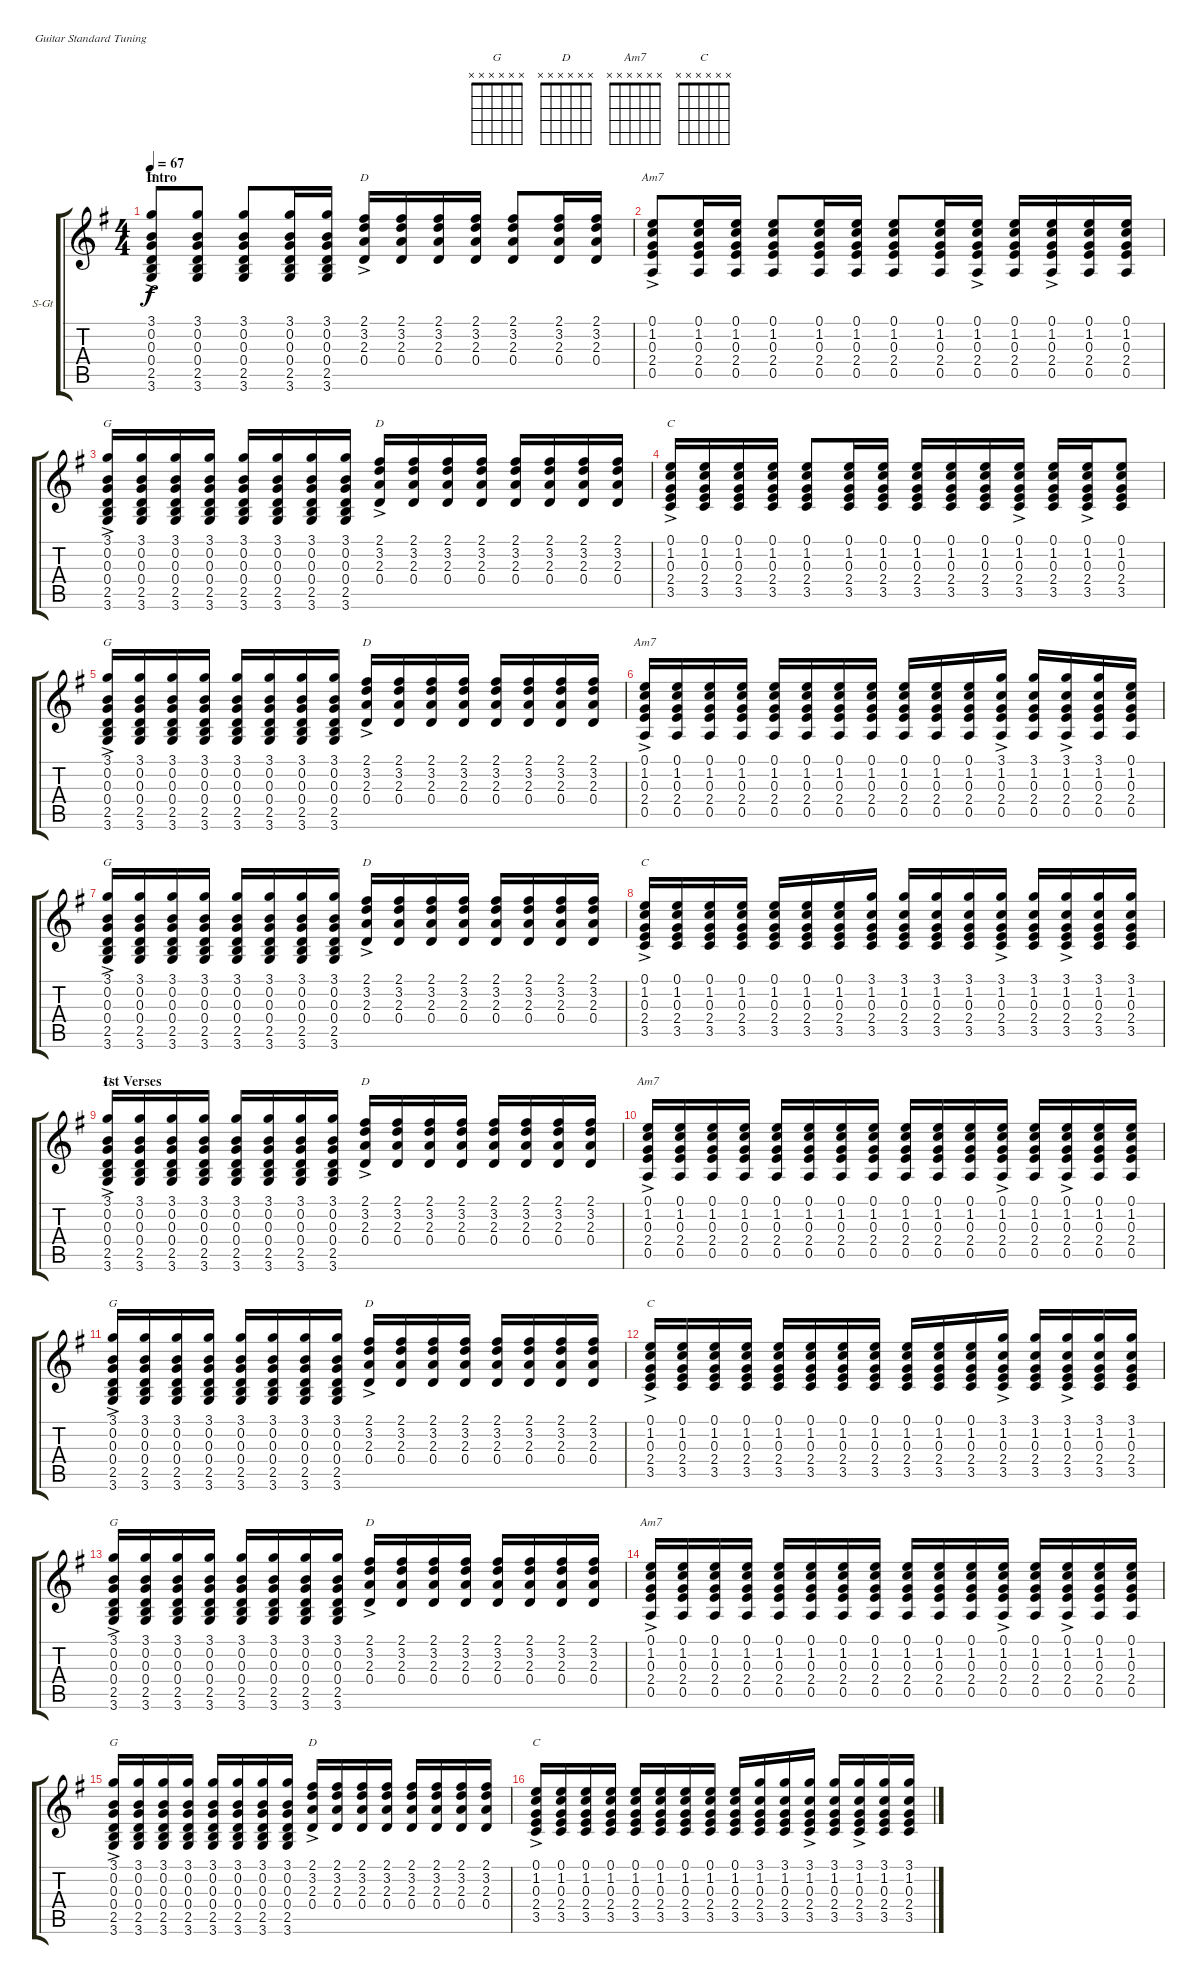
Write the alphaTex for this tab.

\bracketExtendMode groupsimilarinstruments
\firstSystemTrackNameOrientation horizontal
\otherSystemsTrackNameOrientation horizontal
\track ("Gtr 1" "S-Gt") {instrument acousticgrandpiano}
\staff {score tabs}
\tuning (E4 B3 G3 D3 A2 E2)
\displaytranspose 12
\chord ("G" 3 0 0 0 2 3)
\chord ("D" 2 3 2 0 x x) {barre 2}
\chord ("Am7" 0 1 0 2 0 x)
\chord ("G" x x x x x x)
\chord ("D" x x x x x x)
\chord ("C" 0 1 0 2 3 x)
\chord ("Am7" x x x x x x)
\chord ("C" x x x x x x)
\ts (4 4)
\beaming (8 2 2 2 2)
\section ("" "Intro")
\tempo 67
\clef g2
\ks g
(3.1{ac} 0.2{ac} 0.3{ac} 0.4{ac} 2.5{ac} 3.6{ac}).8{ch "G" dy f instrument acousticgrandpiano} (3.1 0.2 0.3 0.4 2.5 3.6).8 (3.1 0.2 0.3 0.4 2.5 3.6).8 (3.1 0.2 0.3 0.4 2.5 3.6).16 (3.1 0.2 0.3 0.4 2.5 3.6).16 (2.1{ac} 3.2{ac} 2.3{ac} 0.4{ac}).16{ch "D"} (2.1 3.2 2.3 0.4).16 (2.1 3.2 2.3 0.4).16 (2.1 3.2 2.3 0.4).16 (2.1 3.2 2.3 0.4).8 (2.1 3.2 2.3 0.4).16 (2.1 3.2 2.3 0.4).16 |
(0.1{ac} 1.2{ac} 0.3{ac} 2.4{ac} 0.5{ac}).8{ch "Am7"} (0.1 1.2 0.3 2.4 0.5).16 (0.1 1.2 0.3 2.4 0.5).16 (0.1 1.2 0.3 2.4 0.5).8 (0.1 1.2 0.3 2.4 0.5).16 (0.1 1.2 0.3 2.4 0.5).16 (0.1 1.2 0.3 2.4 0.5).8 (0.1 1.2 0.3 2.4 0.5).16 (0.1{ac} 1.2{ac} 0.3{ac} 2.4{ac} 0.5{ac}).16 (0.1 1.2 0.3 2.4 0.5).16 (0.1{ac} 1.2{ac} 0.3{ac} 2.4{ac} 0.5{ac}).16 (0.1 1.2 0.3 2.4 0.5).16 (0.1 1.2 0.3 2.4 0.5).16 |
(3.1{ac} 0.2{ac} 0.3{ac} 0.4{ac} 2.5{ac} 3.6{ac}).16{ch "G"} (3.1 0.2 0.3 0.4 2.5 3.6).16 (3.1 0.2 0.3 0.4 2.5 3.6).16 (3.1 0.2 0.3 0.4 2.5 3.6).16 (3.1 0.2 0.3 0.4 2.5 3.6).16 (3.1 0.2 0.3 0.4 2.5 3.6).16 (3.1 0.2 0.3 0.4 2.5 3.6).16 (3.1 0.2 0.3 0.4 2.5 3.6).16 (2.1{ac} 3.2{ac} 2.3{ac} 0.4{ac}).16{ch "D"} (2.1 3.2 2.3 0.4).16 (2.1 3.2 2.3 0.4).16 (2.1 3.2 2.3 0.4).16 (2.1 3.2 2.3 0.4).16 (2.1 3.2 2.3 0.4).16 (2.1 3.2 2.3 0.4).16 (2.1 3.2 2.3 0.4).16 |
(0.1{ac} 1.2{ac} 0.3{ac} 2.4{ac} 3.5{ac}).16{ch "C"} (0.1 1.2 0.3 2.4 3.5).16 (0.1 1.2 0.3 2.4 3.5).16 (0.1 1.2 0.3 2.4 3.5).16 (0.1 1.2 0.3 2.4 3.5).8 (0.1 1.2 0.3 2.4 3.5).16 (0.1 1.2 0.3 2.4 3.5).16 (0.1 1.2 0.3 2.4 3.5).16 (0.1 1.2 0.3 2.4 3.5).16 (0.1 1.2 0.3 2.4 3.5).16 (0.1{ac} 1.2{ac} 0.3{ac} 2.4{ac} 3.5{ac}).16 (0.1 1.2 0.3 2.4 3.5).16 (0.1{ac} 1.2{ac} 0.3{ac} 2.4{ac} 3.5{ac}).16 (0.1 1.2 0.3 2.4 3.5).8 |
(3.1{ac} 0.2{ac} 0.3{ac} 0.4{ac} 2.5{ac} 3.6{ac}).16{ch "G"} (3.1 0.2 0.3 0.4 2.5 3.6).16 (3.1 0.2 0.3 0.4 2.5 3.6).16 (3.1 0.2 0.3 0.4 2.5 3.6).16 (3.1 0.2 0.3 0.4 2.5 3.6).16 (3.1 0.2 0.3 0.4 2.5 3.6).16 (3.1 0.2 0.3 0.4 2.5 3.6).16 (3.1 0.2 0.3 0.4 2.5 3.6).16 (2.1{ac} 3.2{ac} 2.3{ac} 0.4{ac}).16{ch "D"} (2.1 3.2 2.3 0.4).16 (2.1 3.2 2.3 0.4).16 (2.1 3.2 2.3 0.4).16 (2.1 3.2 2.3 0.4).16 (2.1 3.2 2.3 0.4).16 (2.1 3.2 2.3 0.4).16 (2.1 3.2 2.3 0.4).16 |
(0.1{ac} 1.2{ac} 0.3{ac} 2.4{ac} 0.5{ac}).16{ch "Am7"} (0.1 1.2 0.3 2.4 0.5).16 (0.1 1.2 0.3 2.4 0.5).16 (0.1 1.2 0.3 2.4 0.5).16 (0.1 1.2 0.3 2.4 0.5).16 (0.1 1.2 0.3 2.4 0.5).16 (0.1 1.2 0.3 2.4 0.5).16 (0.1 1.2 0.3 2.4 0.5).16 (0.1 1.2 0.3 2.4 0.5).16 (0.1 1.2 0.3 2.4 0.5).16 (0.1 1.2 0.3 2.4 0.5).16 (3.1{ac} 1.2{ac} 0.3{ac} 2.4{ac} 0.5{ac}).16 (3.1 1.2 0.3 2.4 0.5).16 (3.1{ac} 1.2{ac} 0.3{ac} 2.4{ac} 0.5{ac}).16 (3.1 1.2 0.3 2.4 0.5).16 (0.1 1.2 0.3 2.4 0.5).16 |
(3.1{ac} 0.2{ac} 0.3{ac} 0.4{ac} 2.5{ac} 3.6{ac}).16{ch "G"} (3.1 0.2 0.3 0.4 2.5 3.6).16 (3.1 0.2 0.3 0.4 2.5 3.6).16 (3.1 0.2 0.3 0.4 2.5 3.6).16 (3.1 0.2 0.3 0.4 2.5 3.6).16 (3.1 0.2 0.3 0.4 2.5 3.6).16 (3.1 0.2 0.3 0.4 2.5 3.6).16 (3.1 0.2 0.3 0.4 2.5 3.6).16 (2.1{ac} 3.2{ac} 2.3{ac} 0.4{ac}).16{ch "D"} (2.1 3.2 2.3 0.4).16 (2.1 3.2 2.3 0.4).16 (2.1 3.2 2.3 0.4).16 (2.1 3.2 2.3 0.4).16 (2.1 3.2 2.3 0.4).16 (2.1 3.2 2.3 0.4).16 (2.1 3.2 2.3 0.4).16 |
(0.1{ac} 1.2{ac} 0.3{ac} 2.4{ac} 3.5{ac}).16{ch "C"} (0.1 1.2 0.3 2.4 3.5).16 (0.1 1.2 0.3 2.4 3.5).16 (0.1 1.2 0.3 2.4 3.5).16 (0.1 1.2 0.3 2.4 3.5).16 (0.1 1.2 0.3 2.4 3.5).16 (0.1 1.2 0.3 2.4 3.5).16 (3.1 1.2 0.3 2.4 3.5).16 (3.1 1.2 0.3 2.4 3.5).16 (3.1 1.2 0.3 2.4 3.5).16 (3.1 1.2 0.3 2.4 3.5).16 (3.1{ac} 1.2{ac} 0.3{ac} 2.4{ac} 3.5{ac}).16 (3.1 1.2 0.3 2.4 3.5).16 (3.1{ac} 1.2{ac} 0.3{ac} 2.4{ac} 3.5{ac}).16 (3.1 1.2 0.3 2.4 3.5).16 (3.1 1.2 0.3 2.4 3.5).16 |
\section ("" "1st Verses")
(3.1{ac} 0.2{ac} 0.3{ac} 0.4{ac} 2.5{ac} 3.6{ac}).16{ch "G"} (3.1 0.2 0.3 0.4 2.5 3.6).16 (3.1 0.2 0.3 0.4 2.5 3.6).16 (3.1 0.2 0.3 0.4 2.5 3.6).16 (3.1 0.2 0.3 0.4 2.5 3.6).16 (3.1 0.2 0.3 0.4 2.5 3.6).16 (3.1 0.2 0.3 0.4 2.5 3.6).16 (3.1 0.2 0.3 0.4 2.5 3.6).16 (2.1{ac} 3.2{ac} 2.3{ac} 0.4{ac}).16{ch "D"} (2.1 3.2 2.3 0.4).16 (2.1 3.2 2.3 0.4).16 (2.1 3.2 2.3 0.4).16 (2.1 3.2 2.3 0.4).16 (2.1 3.2 2.3 0.4).16 (2.1 3.2 2.3 0.4).16 (2.1 3.2 2.3 0.4).16 |
(0.1{ac} 1.2{ac} 0.3{ac} 2.4{ac} 0.5{ac}).16{ch "Am7"} (0.1 1.2 0.3 2.4 0.5).16 (0.1 1.2 0.3 2.4 0.5).16 (0.1 1.2 0.3 2.4 0.5).16 (0.1 1.2 0.3 2.4 0.5).16 (0.1 1.2 0.3 2.4 0.5).16 (0.1 1.2 0.3 2.4 0.5).16 (0.1 1.2 0.3 2.4 0.5).16 (0.1 1.2 0.3 2.4 0.5).16 (0.1 1.2 0.3 2.4 0.5).16 (0.1 1.2 0.3 2.4 0.5).16 (0.1{ac} 1.2{ac} 0.3{ac} 2.4{ac} 0.5{ac}).16 (0.1 1.2 0.3 2.4 0.5).16 (0.1{ac} 1.2{ac} 0.3{ac} 2.4{ac} 0.5{ac}).16 (0.1 1.2 0.3 2.4 0.5).16 (0.1 1.2 0.3 2.4 0.5).16 |
(3.1{ac} 0.2{ac} 0.3{ac} 0.4{ac} 2.5{ac} 3.6{ac}).16{ch "G"} (3.1 0.2 0.3 0.4 2.5 3.6).16 (3.1 0.2 0.3 0.4 2.5 3.6).16 (3.1 0.2 0.3 0.4 2.5 3.6).16 (3.1 0.2 0.3 0.4 2.5 3.6).16 (3.1 0.2 0.3 0.4 2.5 3.6).16 (3.1 0.2 0.3 0.4 2.5 3.6).16 (3.1 0.2 0.3 0.4 2.5 3.6).16 (2.1{ac} 3.2{ac} 2.3{ac} 0.4{ac}).16{ch "D"} (2.1 3.2 2.3 0.4).16 (2.1 3.2 2.3 0.4).16 (2.1 3.2 2.3 0.4).16 (2.1 3.2 2.3 0.4).16 (2.1 3.2 2.3 0.4).16 (2.1 3.2 2.3 0.4).16 (2.1 3.2 2.3 0.4).16 |
(0.1{ac} 1.2{ac} 0.3{ac} 2.4{ac} 3.5{ac}).16{ch "C"} (0.1 1.2 0.3 2.4 3.5).16 (0.1 1.2 0.3 2.4 3.5).16 (0.1 1.2 0.3 2.4 3.5).16 (0.1 1.2 0.3 2.4 3.5).16 (0.1 1.2 0.3 2.4 3.5).16 (0.1 1.2 0.3 2.4 3.5).16 (0.1 1.2 0.3 2.4 3.5).16 (0.1 1.2 0.3 2.4 3.5).16 (0.1 1.2 0.3 2.4 3.5).16 (0.1 1.2 0.3 2.4 3.5).16 (3.1{ac} 1.2{ac} 0.3{ac} 2.4{ac} 3.5{ac}).16 (3.1 1.2 0.3 2.4 3.5).16 (3.1{ac} 1.2{ac} 0.3{ac} 2.4{ac} 3.5{ac}).16 (3.1 1.2 0.3 2.4 3.5).16 (3.1 1.2 0.3 2.4 3.5).16 |
(3.1{ac} 0.2{ac} 0.3{ac} 0.4{ac} 2.5{ac} 3.6{ac}).16{ch "G"} (3.1 0.2 0.3 0.4 2.5 3.6).16 (3.1 0.2 0.3 0.4 2.5 3.6).16 (3.1 0.2 0.3 0.4 2.5 3.6).16 (3.1 0.2 0.3 0.4 2.5 3.6).16 (3.1 0.2 0.3 0.4 2.5 3.6).16 (3.1 0.2 0.3 0.4 2.5 3.6).16 (3.1 0.2 0.3 0.4 2.5 3.6).16 (2.1{ac} 3.2{ac} 2.3{ac} 0.4{ac}).16{ch "D"} (2.1 3.2 2.3 0.4).16 (2.1 3.2 2.3 0.4).16 (2.1 3.2 2.3 0.4).16 (2.1 3.2 2.3 0.4).16 (2.1 3.2 2.3 0.4).16 (2.1 3.2 2.3 0.4).16 (2.1 3.2 2.3 0.4).16 |
(0.1{ac} 1.2{ac} 0.3{ac} 2.4{ac} 0.5{ac}).16{ch "Am7"} (0.1 1.2 0.3 2.4 0.5).16 (0.1 1.2 0.3 2.4 0.5).16 (0.1 1.2 0.3 2.4 0.5).16 (0.1 1.2 0.3 2.4 0.5).16 (0.1 1.2 0.3 2.4 0.5).16 (0.1 1.2 0.3 2.4 0.5).16 (0.1 1.2 0.3 2.4 0.5).16 (0.1 1.2 0.3 2.4 0.5).16 (0.1 1.2 0.3 2.4 0.5).16 (0.1 1.2 0.3 2.4 0.5).16 (0.1{ac} 1.2{ac} 0.3{ac} 2.4{ac} 0.5{ac}).16 (0.1 1.2 0.3 2.4 0.5).16 (0.1{ac} 1.2{ac} 0.3{ac} 2.4{ac} 0.5{ac}).16 (0.1 1.2 0.3 2.4 0.5).16 (0.1 1.2 0.3 2.4 0.5).16 |
(3.1{ac} 0.2{ac} 0.3{ac} 0.4{ac} 2.5{ac} 3.6{ac}).16{ch "G"} (3.1 0.2 0.3 0.4 2.5 3.6).16 (3.1 0.2 0.3 0.4 2.5 3.6).16 (3.1 0.2 0.3 0.4 2.5 3.6).16 (3.1 0.2 0.3 0.4 2.5 3.6).16 (3.1 0.2 0.3 0.4 2.5 3.6).16 (3.1 0.2 0.3 0.4 2.5 3.6).16 (3.1 0.2 0.3 0.4 2.5 3.6).16 (2.1{ac} 3.2{ac} 2.3{ac} 0.4{ac}).16{ch "D"} (2.1 3.2 2.3 0.4).16 (2.1 3.2 2.3 0.4).16 (2.1 3.2 2.3 0.4).16 (2.1 3.2 2.3 0.4).16 (2.1 3.2 2.3 0.4).16 (2.1 3.2 2.3 0.4).16 (2.1 3.2 2.3 0.4).16 |
(0.1{ac} 1.2{ac} 0.3{ac} 2.4{ac} 3.5{ac}).16{ch "C"} (0.1 1.2 0.3 2.4 3.5).16 (0.1 1.2 0.3 2.4 3.5).16 (0.1 1.2 0.3 2.4 3.5).16 (0.1 1.2 0.3 2.4 3.5).16 (0.1 1.2 0.3 2.4 3.5).16 (0.1 1.2 0.3 2.4 3.5).16 (0.1 1.2 0.3 2.4 3.5).16 (0.1 1.2 0.3 2.4 3.5).16 (3.1 1.2 0.3 2.4 3.5).16 (3.1 1.2 0.3 2.4 3.5).16 (3.1{ac} 1.2{ac} 0.3{ac} 2.4{ac} 3.5{ac}).16 (3.1 1.2 0.3 2.4 3.5).16 (3.1{ac} 1.2{ac} 0.3{ac} 2.4{ac} 3.5{ac}).16 (3.1 1.2 0.3 2.4 3.5).16 (3.1 1.2 0.3 2.4 3.5).16
